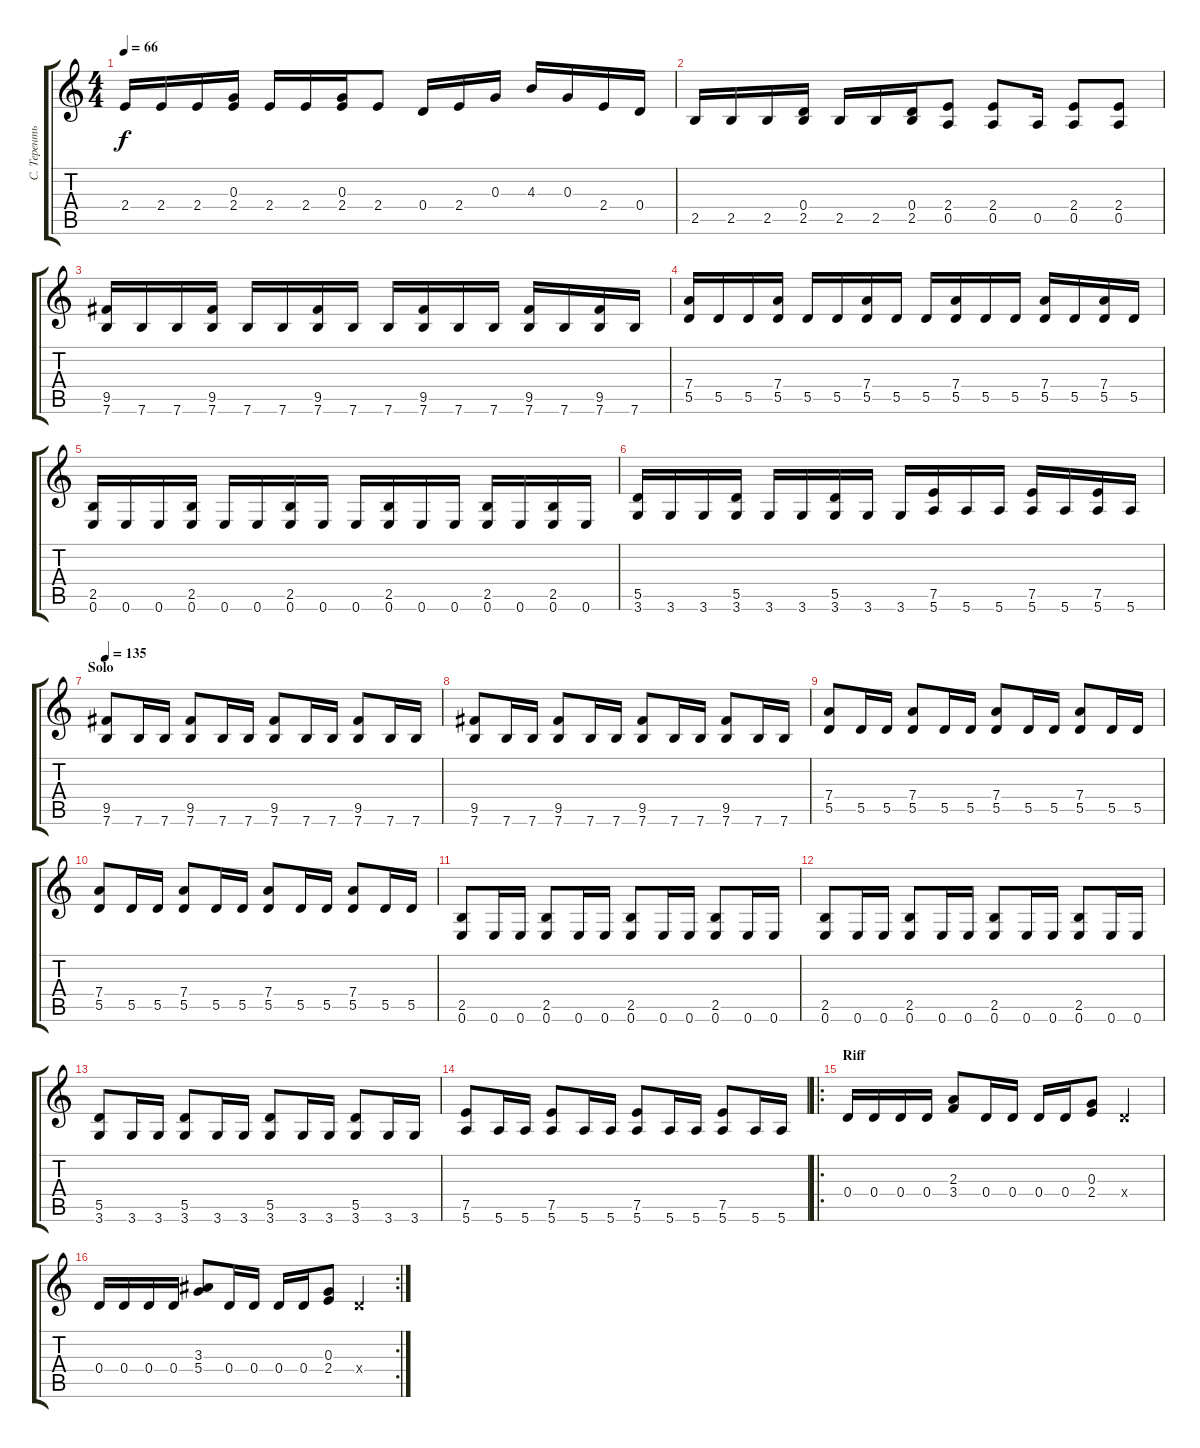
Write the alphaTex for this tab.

\track ("С. Терентьев" "С. Теренть") {instrument distortionguitar}
\staff {score tabs}
\tuning (E4 B3 G3 D3 A2 E2) {hide}
\ts (4 4)
\tempo 66
\clef g2
\ks c
2.4.16{dy f} 2.4.16 2.4.16 (0.3 2.4).16 2.4.16 2.4.16 (0.3 2.4).16 2.4.8 0.4.16 2.4.16 0.3.16 4.3.16 0.3.16 2.4.16 0.4.16 |
2.5.16 2.5.16 2.5.16 (0.4 2.5).16 2.5.16 2.5.16 (0.4 2.5).16 (2.4 0.5).8 (2.4 0.5).8 0.5.16 (2.4 0.5).8 (2.4 0.5).8 |
(9.5 7.6).16 7.6.16 7.6.16 (9.5 7.6).16 7.6.16 7.6.16 (9.5 7.6).16 7.6.16 7.6.16 (9.5 7.6).16 7.6.16 7.6.16 (9.5 7.6).16 7.6.16 (9.5 7.6).16 7.6.16 |
(7.4 5.5).16 5.5.16 5.5.16 (7.4 5.5).16 5.5.16 5.5.16 (7.4 5.5).16 5.5.16 5.5.16 (7.4 5.5).16 5.5.16 5.5.16 (7.4 5.5).16 5.5.16 (7.4 5.5).16 5.5.16 |
(2.5 0.6).16 0.6.16 0.6.16 (2.5 0.6).16 0.6.16 0.6.16 (2.5 0.6).16 0.6.16 0.6.16 (2.5 0.6).16 0.6.16 0.6.16 (2.5 0.6).16 0.6.16 (2.5 0.6).16 0.6.16 |
(5.5 3.6).16 3.6.16 3.6.16 (5.5 3.6).16 3.6.16 3.6.16 (5.5 3.6).16 3.6.16 3.6.16 (7.5 5.6).16 5.6.16 5.6.16 (7.5 5.6).16 5.6.16 (7.5 5.6).16 5.6.16 |
\section ("" "Solo")
\tempo 135
(9.5 7.6).8 7.6.16 7.6.16 (9.5 7.6).8 7.6.16 7.6.16 (9.5 7.6).8 7.6.16 7.6.16 (9.5 7.6).8 7.6.16 7.6.16 |
(9.5 7.6).8 7.6.16 7.6.16 (9.5 7.6).8 7.6.16 7.6.16 (9.5 7.6).8 7.6.16 7.6.16 (9.5 7.6).8 7.6.16 7.6.16 |
(7.4 5.5).8 5.5.16 5.5.16 (7.4 5.5).8 5.5.16 5.5.16 (7.4 5.5).8 5.5.16 5.5.16 (7.4 5.5).8 5.5.16 5.5.16 |
(7.4 5.5).8 5.5.16 5.5.16 (7.4 5.5).8 5.5.16 5.5.16 (7.4 5.5).8 5.5.16 5.5.16 (7.4 5.5).8 5.5.16 5.5.16 |
(2.5 0.6).8 0.6.16 0.6.16 (2.5 0.6).8 0.6.16 0.6.16 (2.5 0.6).8 0.6.16 0.6.16 (2.5 0.6).8 0.6.16 0.6.16 |
(2.5 0.6).8 0.6.16 0.6.16 (2.5 0.6).8 0.6.16 0.6.16 (2.5 0.6).8 0.6.16 0.6.16 (2.5 0.6).8 0.6.16 0.6.16 |
(5.5 3.6).8 3.6.16 3.6.16 (5.5 3.6).8 3.6.16 3.6.16 (5.5 3.6).8 3.6.16 3.6.16 (5.5 3.6).8 3.6.16 3.6.16 |
(7.5 5.6).8 5.6.16 5.6.16 (7.5 5.6).8 5.6.16 5.6.16 (7.5 5.6).8 5.6.16 5.6.16 (7.5 5.6).8 5.6.16 5.6.16 |
\ro
\section ("" "Riff")
0.4.16 0.4.16 0.4.16 0.4.16 (2.3 3.4).8 0.4.16 0.4.16 0.4.16 0.4.16 (0.3 2.4).8 0.4{x}.4 |
\rc 2
0.4.16 0.4.16 0.4.16 0.4.16 (3.3 5.4).8 0.4.16 0.4.16 0.4.16 0.4.16 (0.3 2.4).8 0.4{x}.4
